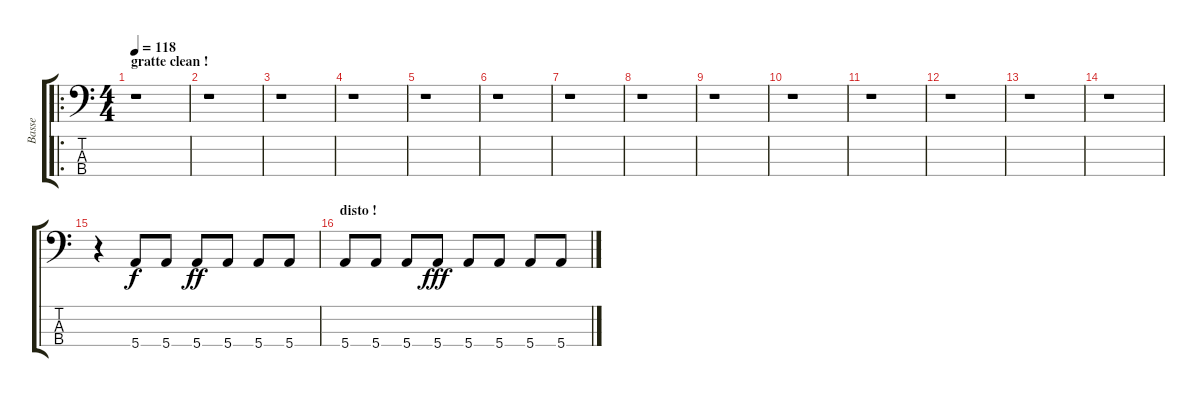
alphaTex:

\track ("Basse" "Basse") {instrument electricbasspick}
\staff {score tabs}
\tuning (G2 D2 A1 E1) {hide}
\ro
\ts (4 4)
\section ("" "gratte clean !")
\tempo 118
\clef f4
\ks c
r.1{dy f instrument electricbasspick} |
r.1 |
r.1 |
r.1 |
r.1 |
r.1 |
r.1 |
r.1 |
r.1 |
r.1 |
r.1 |
r.1 |
r.1 |
r.1 |
r.4 5.4.8 5.4.8 5.4.8{dy ff} 5.4.8 5.4.8 5.4.8 |
\section ("" "disto !")
5.4.8 5.4.8 5.4.8 5.4.8{dy fff} 5.4.8 5.4.8 5.4.8 5.4.8
